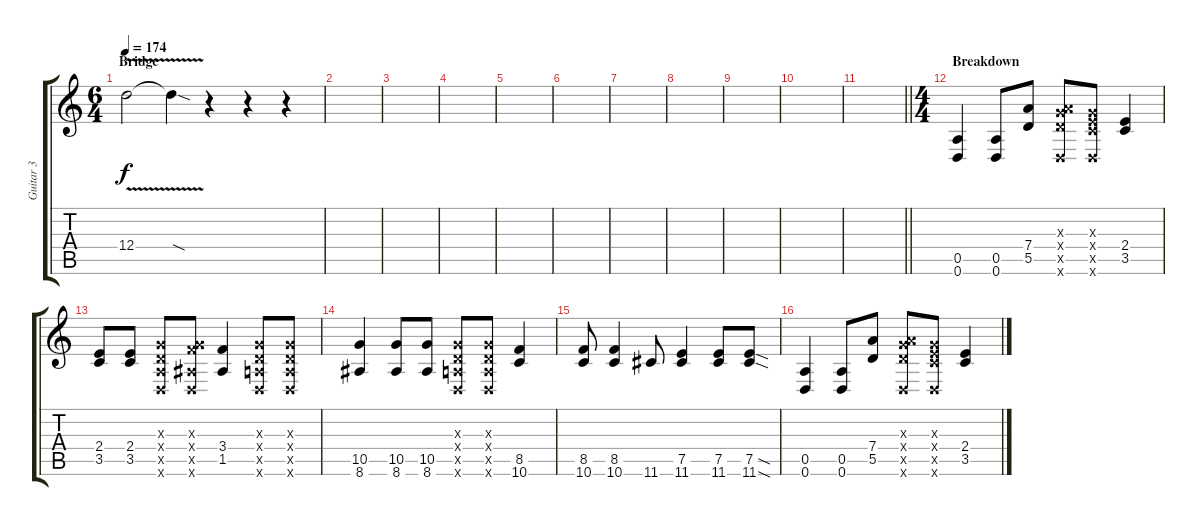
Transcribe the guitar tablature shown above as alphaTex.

\track ("Guitar 3" "Guitar 3") {instrument distortionguitar}
\staff {score tabs}
\tuning (E4 B3 G3 D3 A2 D2) {hide}
\ts (6 4)
\section ("" "Bridge")
\tempo 174
\clef g2
\ks c
12.4{v}.2{dy f} 12.4{sod t}.4 r.4 r.4 r.4 |
|
|
|
|
|
|
|
|
|
\barLineRight lightlight
|
\ts (4 4)
\section ("" "Breakdown")
(0.5 0.6).4{volume 9 instrument overdrivenguitar} (0.5 0.6).8 (7.4 5.5).8 (0.3{x} 7.4{x} 5.5{x} 0.6{x}).8 (0.3{x} 2.4{x} 3.5{x} 0.6{x}).8 (2.4 3.5).4 |
(2.4 3.5).8 (2.4 3.5).8 (0.3{x} 0.4{x} 0.5{x} 0.6{x}).8 (0.3{x} 3.4{x} 1.5{x} 0.6{x}).8 (3.4 1.5).4 (0.3{x} 0.4{x} 0.5{x} 0.6{x}).8 (0.3{x} 0.4{x} 0.5{x} 0.6{x}).8 |
(10.5 8.6).4 (10.5 8.6).8 (10.5 8.6).8 (0.3{x} 0.4{x} 0.5{x} 0.6{x}).8 (0.3{x} 0.4{x} 0.5{x} 0.6{x}).8 (8.5 10.6).4 |
(8.5 10.6).8 (8.5 10.6).4 11.6.8 (7.5 11.6).4 (7.5 11.6).8 (7.5{sod} 11.6{sod}).8 |
(0.5 0.6).4 (0.5 0.6).8 (7.4 5.5).8 (0.3{x} 7.4{x} 5.5{x} 0.6{x}).8 (0.3{x} 2.4{x} 3.5{x} 0.6{x}).8 (2.4 3.5).4
